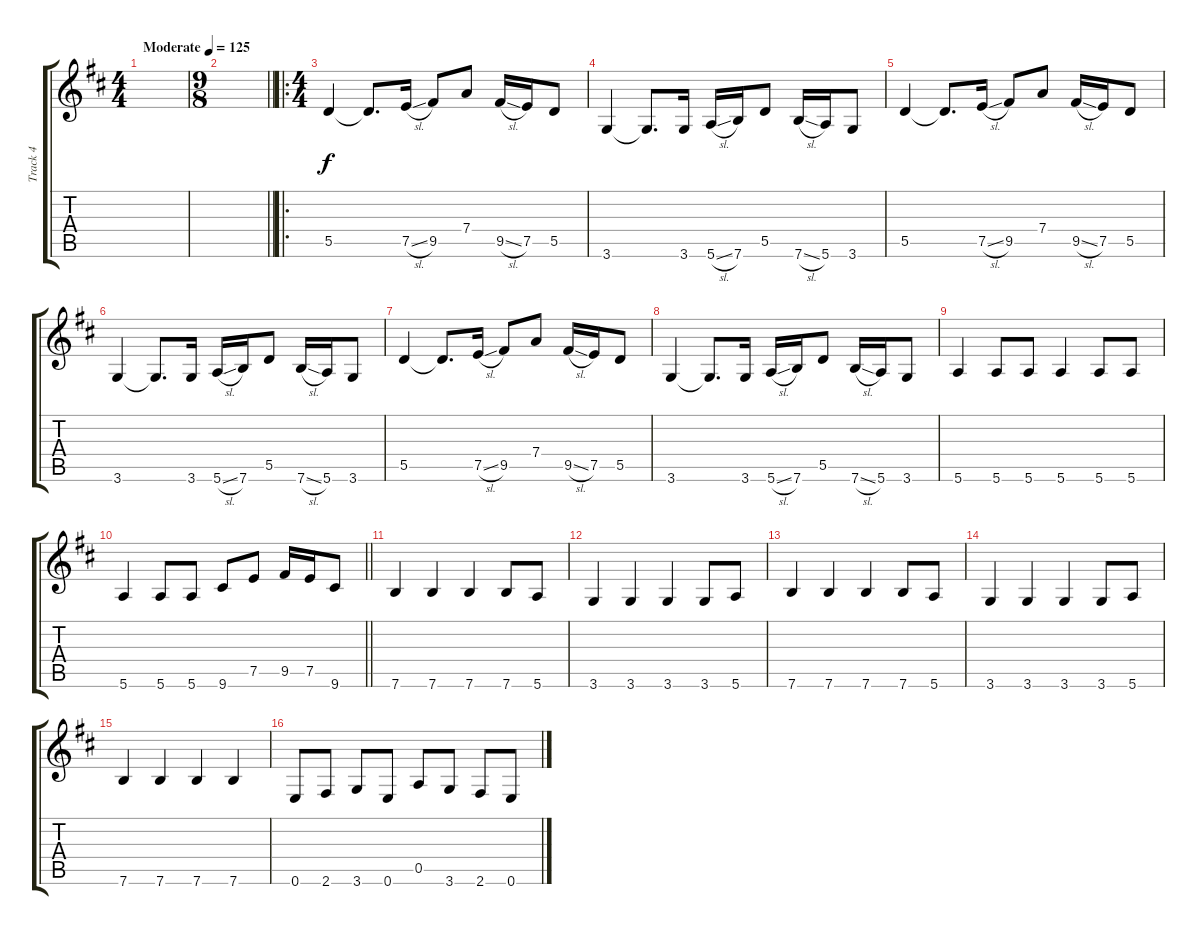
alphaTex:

\track ("Track 4" "Track 4") {instrument electricguitarclean}
\staff {score tabs}
\tuning (E4 B3 G3 D3 A2 E2) {hide}
\ts (4 4)
\tempo (125 "Moderate")
\clef g2
\ks d
|
\ts (9 8)
\barLineRight lightlight
|
\ro
\ts (4 4)
5.5.4 5.5{t}.8{d} 7.5{sl}.16 9.5.8 7.4.8 9.5{sl}.16 7.5.16 5.5.8 |
3.6.4 3.6{t}.8{d} 3.6.16 5.6{sl}.16 7.6.16 5.5.8 7.6{sl}.16 5.6.16 3.6.8 |
5.5.4 5.5{t}.8{d} 7.5{sl}.16 9.5.8 7.4.8 9.5{sl}.16 7.5.16 5.5.8 |
3.6.4 3.6{t}.8{d} 3.6.16 5.6{sl}.16 7.6.16 5.5.8 7.6{sl}.16 5.6.16 3.6.8 |
5.5.4 5.5{t}.8{d} 7.5{sl}.16 9.5.8 7.4.8 9.5{sl}.16 7.5.16 5.5.8 |
3.6.4 3.6{t}.8{d} 3.6.16 5.6{sl}.16 7.6.16 5.5.8 7.6{sl}.16 5.6.16 3.6.8 |
5.6.4 5.6.8 5.6.8 5.6.4 5.6.8 5.6.8 |
\barLineRight lightlight
5.6.4 5.6.8 5.6.8 9.6.8 7.5.8 9.5.16 7.5.16 9.6.8 |
7.6.4 7.6.4 7.6.4 7.6.8 5.6.8 |
3.6.4 3.6.4 3.6.4 3.6.8 5.6.8 |
7.6.4 7.6.4 7.6.4 7.6.8 5.6.8 |
3.6.4 3.6.4 3.6.4 3.6.8 5.6.8 |
7.6.4 7.6.4 7.6.4 7.6.4 |
0.6.8 2.6.8 3.6.8 0.6.8 0.5.8 3.6.8 2.6.8 0.6.8
